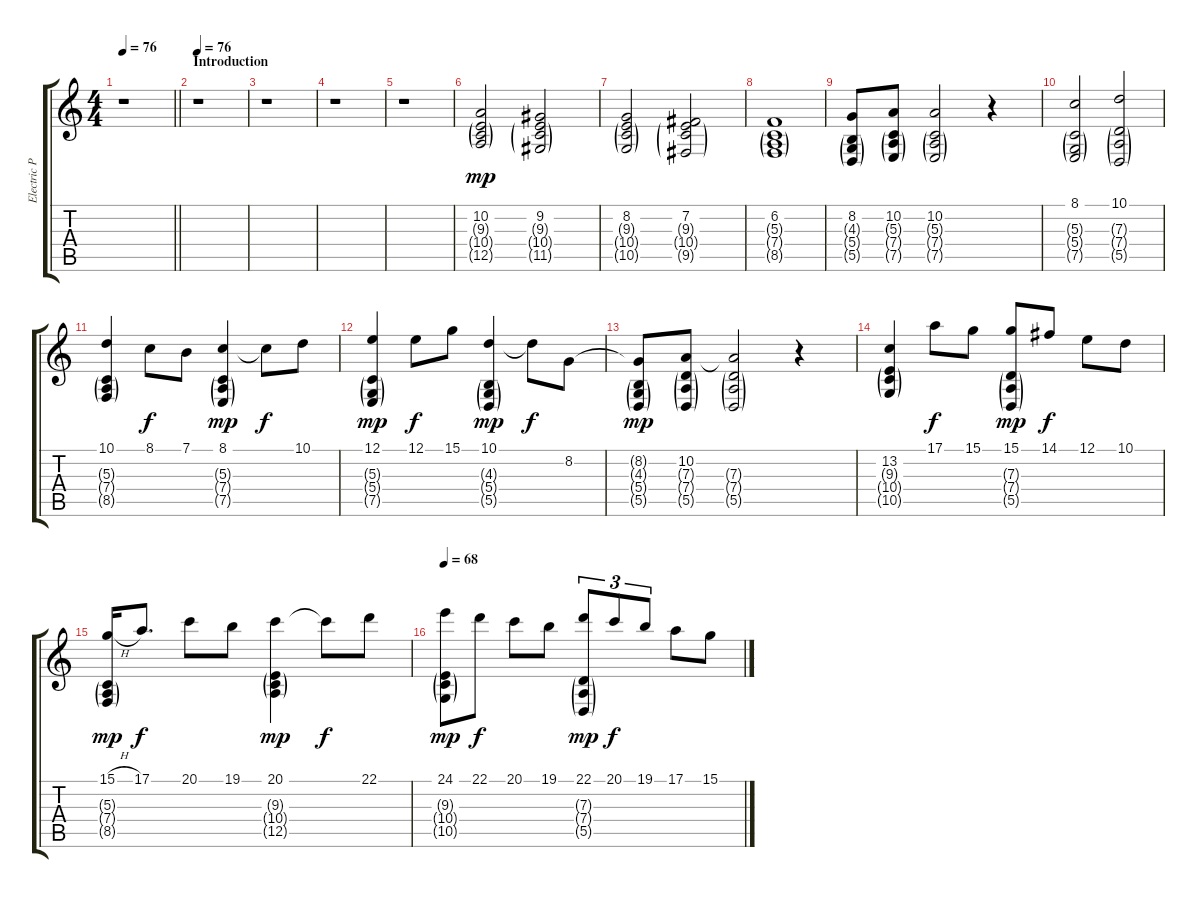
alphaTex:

\track ("Electric Piano" "Electric P") {instrument electricpiano1}
\staff {score tabs}
\tuning (E4 B3 G3 D3 A2 E2) {hide}
\ts (4 4)
\tempo 76
\clef g2
\barLineRight lightlight
\ks c
r.1{dy mp instrument electricpiano1} |
\section ("" "Introduction")
\tempo 76
r.1 |
r.1 |
r.1 |
r.1 |
(10.2 9.3{g} 10.4{g} 12.5{g}).2{volume 11 instrument voiceoohs} (9.2 9.3{g} 10.4{g} 11.5{g}).2 |
(8.2 9.3{g} 10.4{g} 10.5{g}).2 (7.2 9.3{g} 10.4{g} 9.5{g}).2 |
(6.2 5.3{g} 7.4{g} 8.5{g}).1 |
(8.2 4.3{g} 5.4{g} 5.5{g}).8 (10.2 5.3{g} 7.4{g} 7.5{g}).8 (10.2 5.3{g} 7.4{g} 7.5{g}).2 r.4 |
(8.1 5.3{g} 5.4{g} 7.5{g}).2 (10.1 7.3{g} 7.4{g} 5.5{g}).2 |
(10.1 5.3{g} 7.4{g} 8.5{g}).4 8.1.8{dy f} 7.1.8 (8.1 5.3{g} 7.4{g} 7.5{g}).4{dy mp} 8.1{t}.8{dy f} 10.1.8 |
(12.1 5.3{g} 5.4{g} 7.5{g}).4{dy mp} 12.1.8{dy f} 15.1.8 (10.1 4.3{g} 5.4{g} 5.5{g}).4{dy mp} 10.1{t}.8{dy f} 8.2.8 |
(8.2{t} 4.3{g} 5.4{g} 5.5{g}).8{dy mp} (10.2 7.3{g} 7.4{g} 5.5{g}).8 (10.2{t} 7.3{g} 7.4{g} 5.5{g}).2 r.4 |
(13.2 9.3{g} 10.4{g} 10.5{g}).4 17.1.8{dy f} 15.1.8 (15.1 7.3{g} 7.4{g} 5.5{g}).8{dy mp} 14.1.8{dy f} 12.1.8 10.1.8 |
(15.1{h} 5.3{g} 7.4{g} 8.5{g}).16{dy mp} 17.1.8{d dy f} 20.1.8 19.1.8 (20.1 9.3{g} 10.4{g} 12.5{g}).4{dy mp} 20.1{t}.8{dy f} 22.1.8 |
\tempo 68
(24.1 9.3{g} 10.4{g} 10.5{g}).8{dy mp} 22.1.8{dy f} 20.1.8 19.1.8 (22.1 7.3{g} 7.4{g} 5.5{g}).8{tu (3 2) dy mp} 20.1.8{tu (3 2) dy f} 19.1.8{tu (3 2)} 17.1.8 15.1.8
